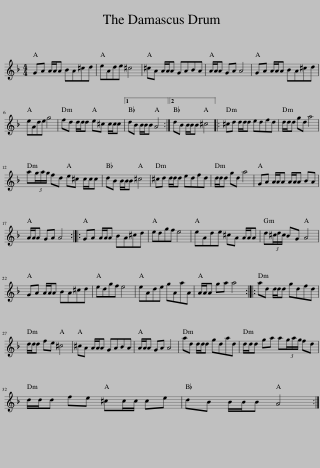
X:1
L:1/8
M:4/4
I:linebreak $
K:Dmin
V:1 treble
V:1
 GA A/A/A BA^cd | eAde ^c4 | ^cA A/A/A GABA | A/A/A GA A4 | GA A/A/A BA^cd |$ %5
 eAde g4 | fd d/d/d e^c c/c/c |1 dB B/B/B A4 :|2 dB B/B/B ^c4 |: ^cd d/d/d edfd | %10
 d/d/d gd a4 |$ a(3g/a/g/ fd e^c c/c/c | dB B/B/B ^c4 | ^cd d/d/d edfd | d/d/d gd a4 | %15
 GA A/A/A A/A/A BA |$ A/A/A GA A4 :: GA A/A/A BA^cd | edgf e4 | eAde ^cA A/A/A | %20
 d(3^c/d/c/ BG A4 |$ GA A/A/A BA^cd | edgf e4 | eAde gAaA | A/A/A ga a4 :: %25
 ad d/d/d gdfd |$ d/d/d fe ^c4 | ^cA A/A/A GABA | A/A/A GA A4 | ad d/d/d gdad | %30
 d/d/d ga a(3g/a/g/ fd |$ d/d/d fe ^cc/c/ ce | dB B/B/B A4 :| %33
